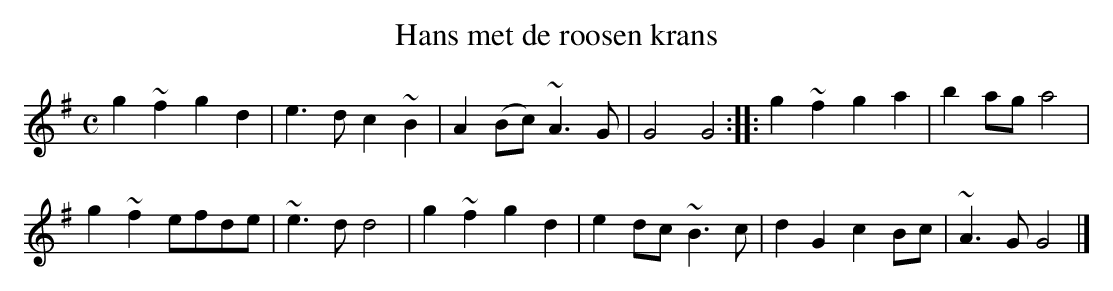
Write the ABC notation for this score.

X:1
T:Hans met de roosen krans
M:C
K:Gmaj
g2~f2g2d2|e3dc2~B2|A2(Bc)~A3G|G4G4:||:g2~f2g2a2|b2aga4|
g2~f2efde|~e3dd4|g2~f2g2d2|e2dc~B3c|d2G2c2Bc|~A3GG4|]
